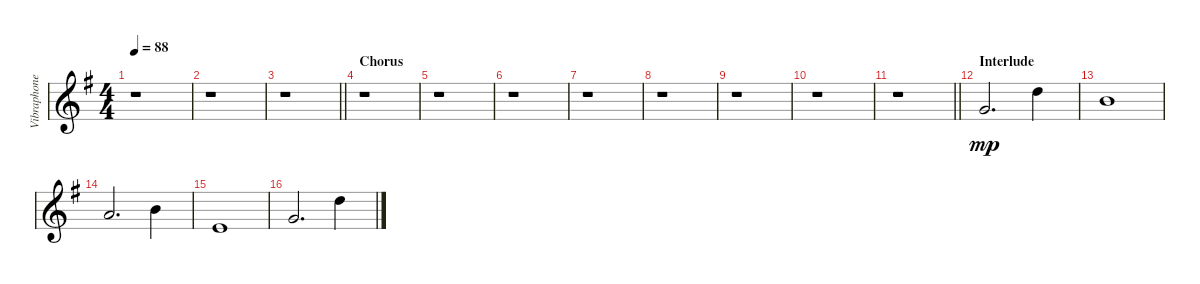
\track ("Vibraphone" "Vibraphone") {instrument vibraphone}
\staff {score}
\tuning (E4 B3 G3 D3 A2 E2) {hide}
\ts (4 4)
\tempo 88
\clef g2
\ks eminor
r.1{dy mf} |
r.1 |
\barLineRight lightlight
r.1 |
\section ("" "Chorus")
r.1 |
r.1 |
r.1 |
r.1 |
r.1 |
r.1 |
r.1 |
\barLineRight lightlight
r.1 |
\section ("" "Interlude")
3.1.2{d dy mp} 10.1.4 |
7.1.1 |
5.1.2{d} 7.1.4 |
5.2.1 |
3.1.2{d} 10.1.4
